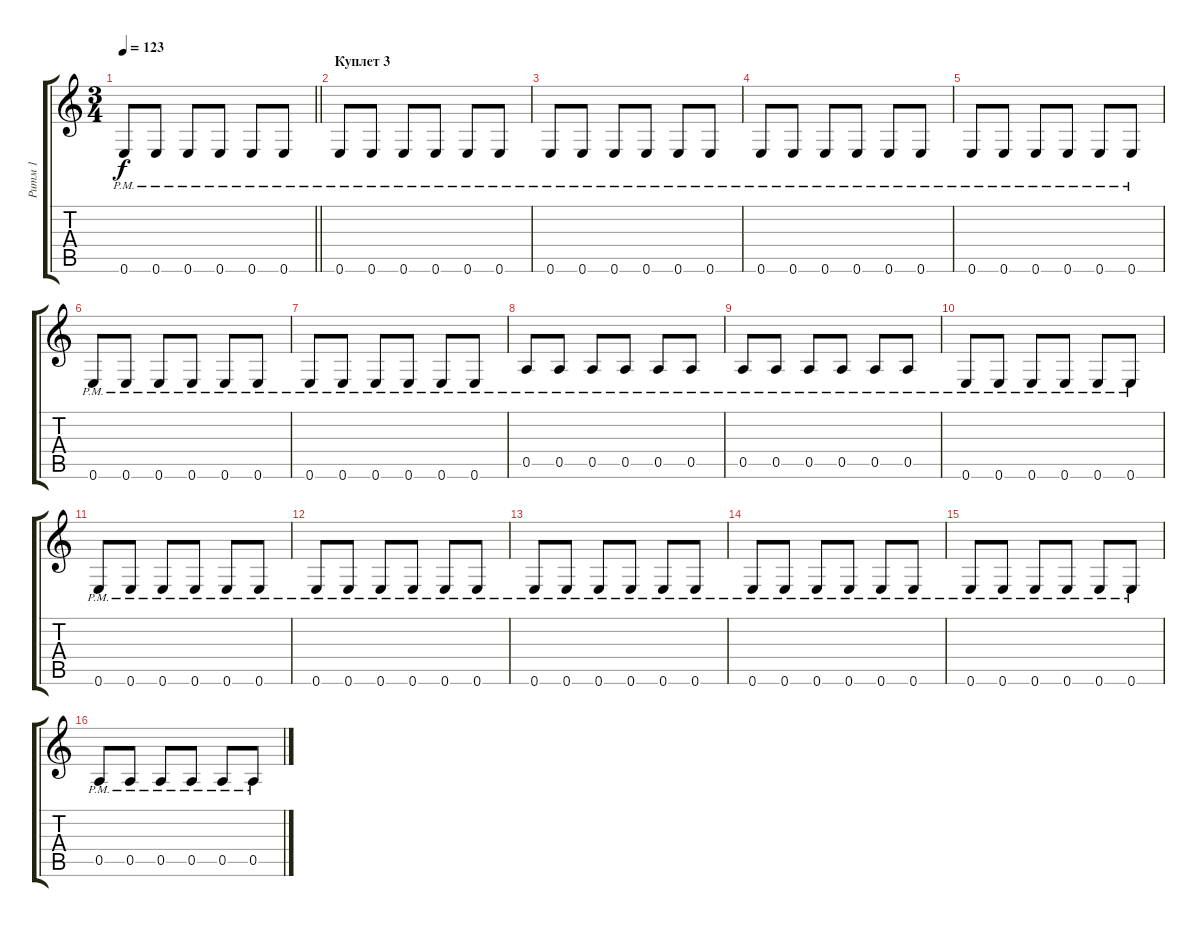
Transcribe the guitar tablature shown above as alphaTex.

\track ("Ритм 1" "Ритм 1") {instrument distortionguitar}
\staff {score tabs}
\tuning (E4 B3 G3 D3 A2 E2) {hide}
\ts (3 4)
\tempo 123
\clef g2
\barLineRight lightlight
\ks c
0.6{pm}.8{dy f} 0.6{pm}.8 0.6{pm}.8 0.6{pm}.8 0.6{pm}.8 0.6{pm}.8 |
\section ("" "Куплет 3")
0.6{pm}.8 0.6{pm}.8 0.6{pm}.8 0.6{pm}.8 0.6{pm}.8 0.6{pm}.8 |
0.6{pm}.8 0.6{pm}.8 0.6{pm}.8 0.6{pm}.8 0.6{pm}.8 0.6{pm}.8 |
0.6{pm}.8 0.6{pm}.8 0.6{pm}.8 0.6{pm}.8 0.6{pm}.8 0.6{pm}.8 |
0.6{pm}.8 0.6{pm}.8 0.6{pm}.8 0.6{pm}.8 0.6{pm}.8 0.6{pm}.8 |
0.6{pm}.8 0.6{pm}.8 0.6{pm}.8 0.6{pm}.8 0.6{pm}.8 0.6{pm}.8 |
0.6{pm}.8 0.6{pm}.8 0.6{pm}.8 0.6{pm}.8 0.6{pm}.8 0.6{pm}.8 |
0.5{pm}.8 0.5{pm}.8 0.5{pm}.8 0.5{pm}.8 0.5{pm}.8 0.5{pm}.8 |
0.5{pm}.8 0.5{pm}.8 0.5{pm}.8 0.5{pm}.8 0.5{pm}.8 0.5{pm}.8 |
0.6{pm}.8 0.6{pm}.8 0.6{pm}.8 0.6{pm}.8 0.6{pm}.8 0.6{pm}.8 |
0.6{pm}.8 0.6{pm}.8 0.6{pm}.8 0.6{pm}.8 0.6{pm}.8 0.6{pm}.8 |
0.6{pm}.8 0.6{pm}.8 0.6{pm}.8 0.6{pm}.8 0.6{pm}.8 0.6{pm}.8 |
0.6{pm}.8 0.6{pm}.8 0.6{pm}.8 0.6{pm}.8 0.6{pm}.8 0.6{pm}.8 |
0.6{pm}.8 0.6{pm}.8 0.6{pm}.8 0.6{pm}.8 0.6{pm}.8 0.6{pm}.8 |
0.6{pm}.8 0.6{pm}.8 0.6{pm}.8 0.6{pm}.8 0.6{pm}.8 0.6{pm}.8 |
0.5{pm}.8 0.5{pm}.8 0.5{pm}.8 0.5{pm}.8 0.5{pm}.8 0.5{pm}.8
